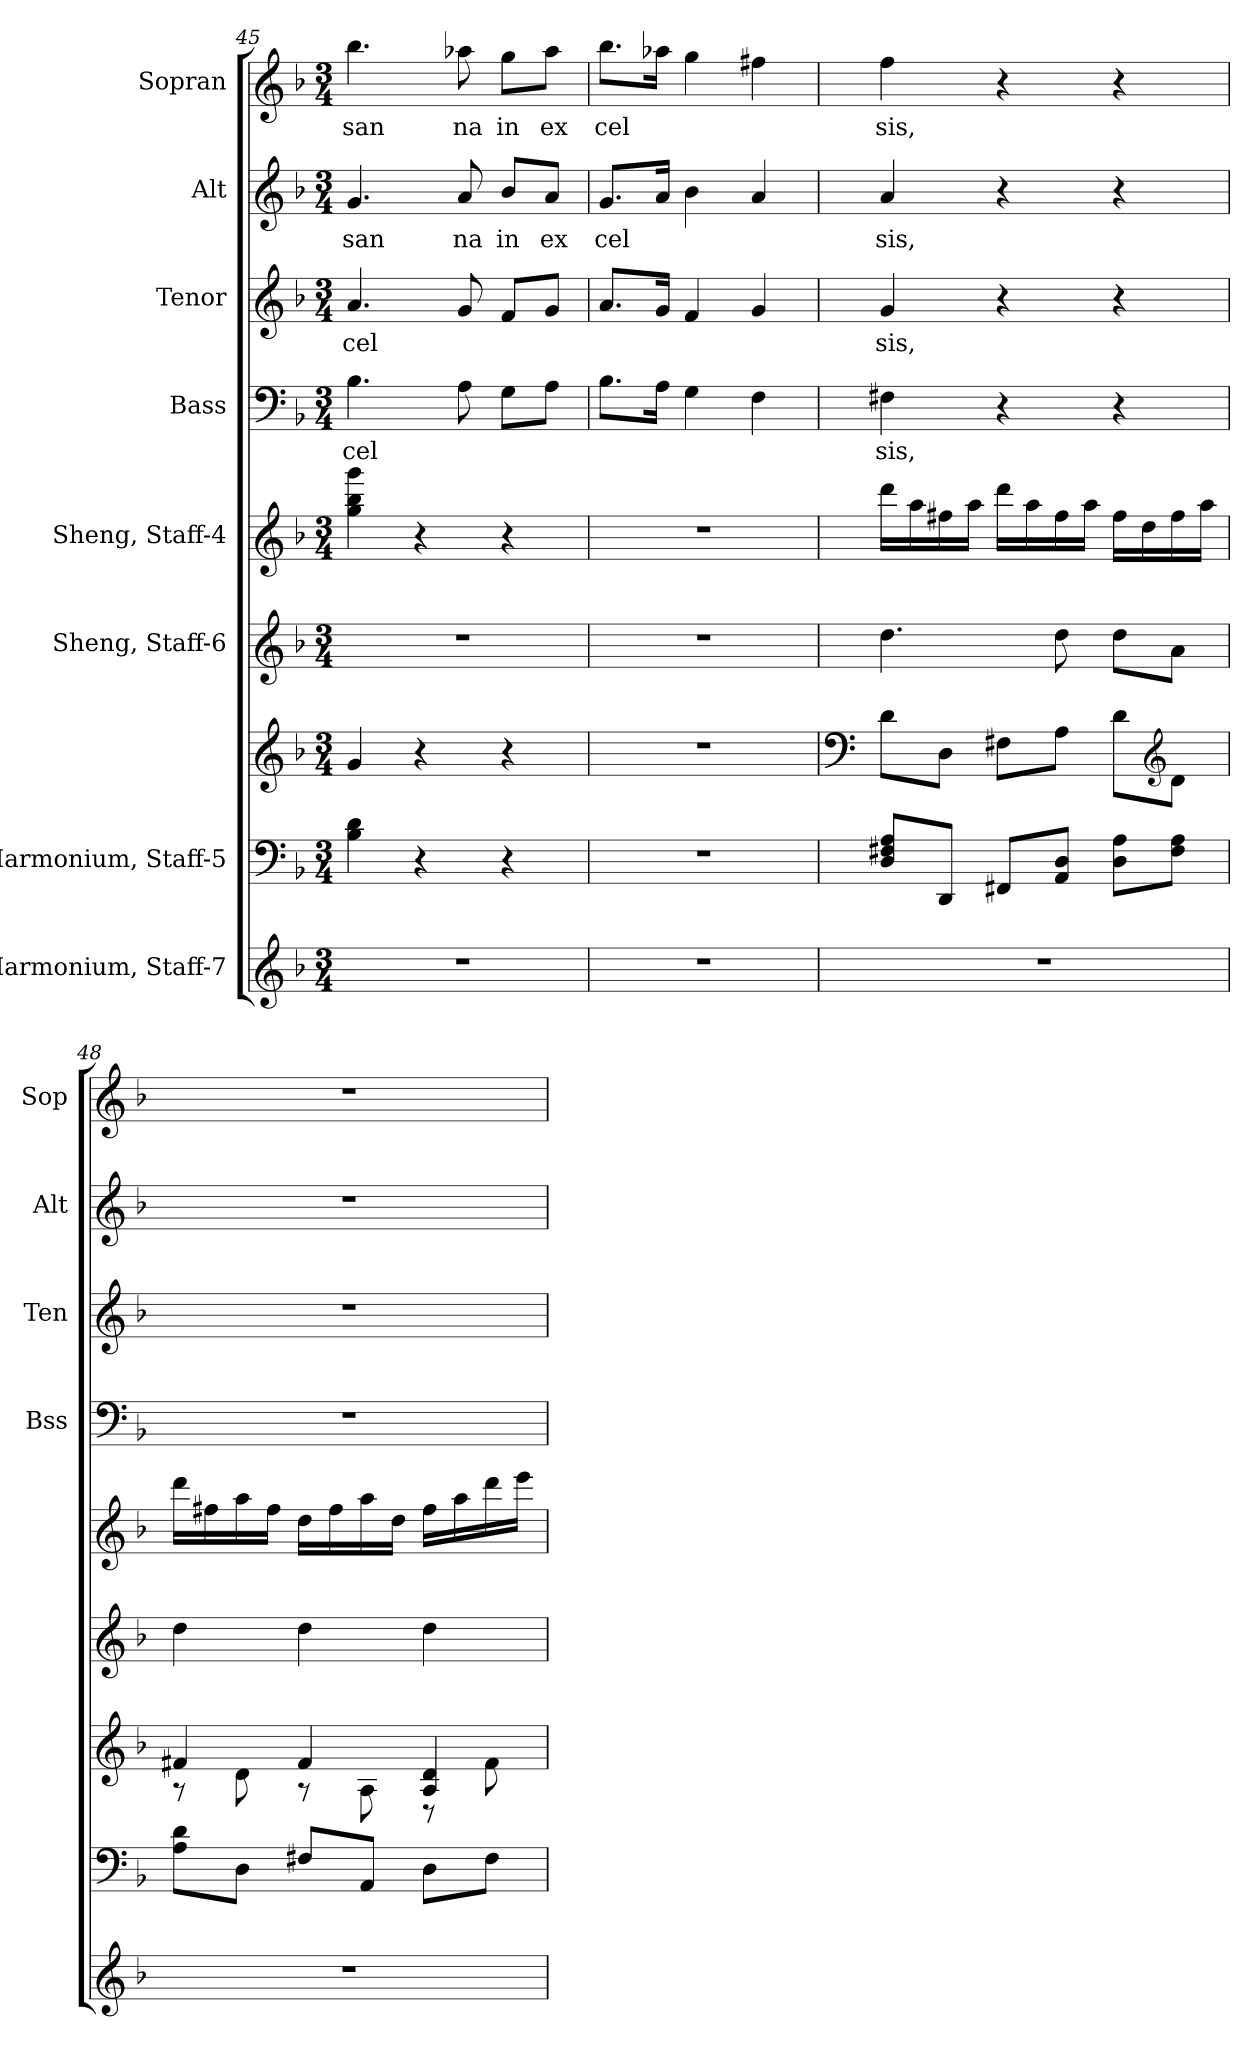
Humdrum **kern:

**kern	**kern	**kern	**kern	**kern	**kern	**text	**kern	**text	**kern	**text	**kern	**text
*part8	*part7	*part7	*part6	*part5	*part4	*part4	*part3	*part3	*part2	*part2	*part1	*part1
*staff9	*staff8	*staff7	*staff6	*staff5	*staff4	*staff4	*staff3	*staff3	*staff2	*staff2	*staff1	*staff1
*I"Harmonium, Staff-7	*I"Harmonium, Staff-5	*	*I"Sheng, Staff-6	*I"Sheng, Staff-4	*I"Bass	*	*I"Tenor	*	*I"Alt	*	*I"Sopran	*
*	*	*	*	*	*I'Bss	*	*I'Ten	*	*I'Alt	*	*I'Sop	*
*clefG2	*clefF4	*clefG2	*clefG2	*clefG2	*clefF4	*	*clefG2	*	*clefG2	*	*clefG2	*
*	*	*	*	*	*	*	*ITrd4c7	*	*	*	*ITrd2c3	*
*k[b-]	*k[b-]	*k[b-]	*k[b-]	*k[b-]	*k[b-]	*	*k[b-e-]	*	*k[b-]	*	*k[f#c#]	*
*M3/4	*M3/4	*M3/4	*M3/4	*M3/4	*M3/4	*	*M3/4	*	*M3/4	*	*M3/4	*
=45	=45	=45	=45	=45	=45	=45	=45	=45	=45	=45	=45	=45
2.r	4B-\ 4d\	4g/	2.r	4gg\ 4bb-\ 4ggg\	4.B-\	cel	4.d/	cel	4.g/	san	4.gg\	san
.	4r	4r	.	4r	.	.	.	.	.	.	.	.
.	.	.	.	.	8A\	.	8c/	.	8a/	na	8ffn\	na
.	4r	4r	.	4r	8G\L	.	8B-/L	.	8b-/L	in	8ee\L	in
.	.	.	.	.	8A\J	.	8c/J	.	8a/J	ex	8ff\J	ex
!!LO:PB:g=z
=46	=46	=46	=46	=46	=46	=46	=46	=46	=46	=46	=46	=46
2.r	2.r	2.r	2.r	2.r	8.B-\L	.	8.d/L	.	8.g/L	cel	8.gg\L	cel
.	.	.	.	.	16A\Jk	.	16c/Jk	.	16a/Jk	.	16ffn\Jk	.
.	.	.	.	.	4G\	.	4B-/	.	4b-\	.	4ee\	.
.	.	.	.	.	4F\	.	4c/	.	4a/	.	4dd#X\	.
=47	=47	=47	=47	=47	=47	=47	=47	=47	=47	=47	=47	=47
*	*	*clefF4	*	*	*	*	*	*	*	*	*	*
2.r	8D/ 8F#X/ 8A/L	8d\L	4.dd\	16ddd\LL	4F#X\	sis,	4c/	sis,	4a/	sis,	4dd\	sis,
.	.	.	.	16aa\	.	.	.	.	.	.	.	.
.	8DD/J	8D\J	.	16ff#X\	.	.	.	.	.	.	.	.
.	.	.	.	16aa\JJ	.	.	.	.	.	.	.	.
.	8FF#X/L	8F#X\L	.	16ddd\LL	4r	.	4r	.	4r	.	4r	.
.	.	.	.	16aa\	.	.	.	.	.	.	.	.
.	8AA/ 8D/J	8A\J	8dd\	16ff#\	.	.	.	.	.	.	.	.
.	.	.	.	16aa\JJ	.	.	.	.	.	.	.	.
.	8D\ 8A\L	8d\L	8dd\L	16ff#\LL	4r	.	4r	.	4r	.	4r	.
.	.	.	.	16dd\	.	.	.	.	.	.	.	.
*	*	*clefG2	*	*	*	*	*	*	*	*	*	*
.	8F#\ 8A\J	8d\J	8a\J	16ff#\	.	.	.	.	.	.	.	.
.	.	.	.	16aa\JJ	.	.	.	.	.	.	.	.
=48	=48	=48	=48	=48	=48	=48	=48	=48	=48	=48	=48	=48
*	*	*^	*	*	*	*	*	*	*	*	*	*
2.r	8A\ 8d\L	4f#X/	8r	4dd\	16ddd\LL	2.r	.	2.r	.	2.r	.	2.r	.
.	.	.	.	.	16ff#X\	.	.	.	.	.	.	.	.
.	8D\J	.	8d\	.	16aa\	.	.	.	.	.	.	.	.
.	.	.	.	.	16ff#\JJ	.	.	.	.	.	.	.	.
.	8F#X/L	4f#/	8r	4dd\	16dd\LL	.	.	.	.	.	.	.	.
.	.	.	.	.	16ff#\	.	.	.	.	.	.	.	.
.	8AA/J	.	8A\	.	16aa\	.	.	.	.	.	.	.	.
.	.	.	.	.	16dd\JJ	.	.	.	.	.	.	.	.
.	8D\L	4A/ 4d/	8r	4dd\	16ff#\LL	.	.	.	.	.	.	.	.
.	.	.	.	.	16aa\	.	.	.	.	.	.	.	.
.	8F#\J	.	8f#\	.	16ddd\	.	.	.	.	.	.	.	.
.	.	.	.	.	16eee\JJ	.	.	.	.	.	.	.	.
*	*	*v	*v	*	*	*	*	*	*	*	*	*	*
=	=	=	=	=	=	=	=	=	=	=	=	=
*-	*-	*-	*-	*-	*-	*-	*-	*-	*-	*-	*-	*-
